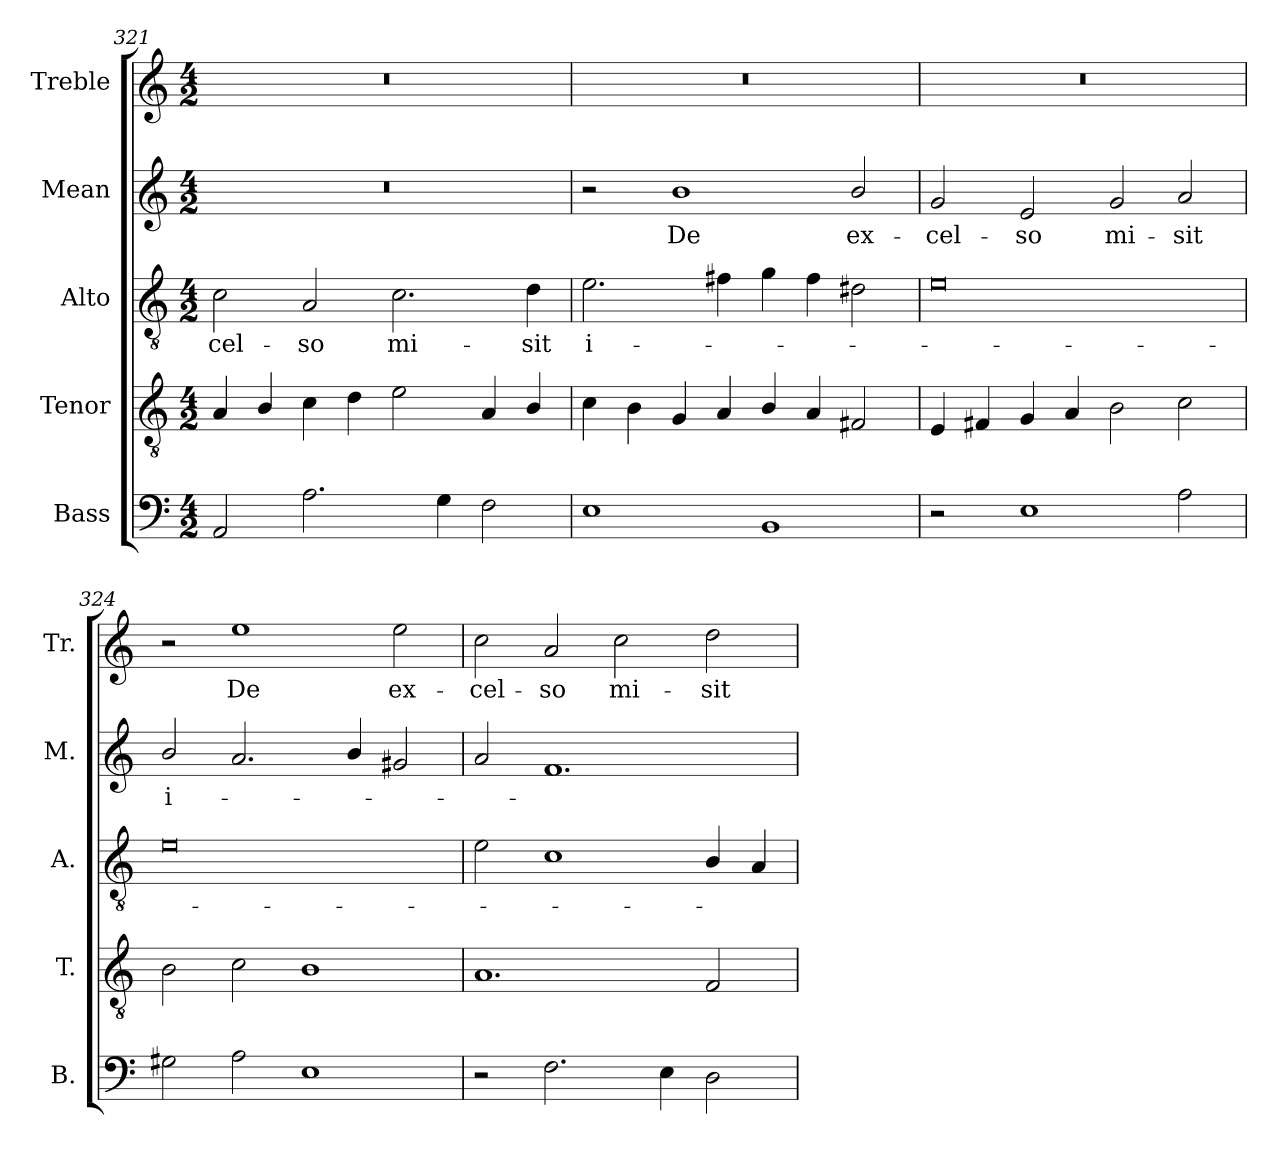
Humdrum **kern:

**kern	**kern	**kern	**text	**kern	**text	**kern	**text
*part5	*part4	*part3	*part3	*part2	*part2	*part1	*part1
*staff5	*staff4	*staff3	*staff3	*staff2	*staff2	*staff1	*staff1
*I"Bass	*I"Tenor	*I"Alto	*	*I"Mean	*	*I"Treble	*
*I'B.	*I'T.	*I'A.	*	*I'M.	*	*I'Tr.	*
*clefF4	*clefGv2	*clefGv2	*	*clefG2	*	*clefG2	*
*	*ITrd7c12	*ITrd7c12	*	*	*	*	*
*k[]	*k[]	*k[]	*	*k[]	*	*k[]	*
*C:	*C:	*C:	*	*C:	*	*C:	*
*M4/2	*M4/2	*M4/2	*	*M4/2	*	*M4/2	*
=321	=321	=321	=321	=321	=321	=321	=321
!	!	!	!LO:LY:b:color=#000000	!LO:N:vis=1	!	!LO:N:vis=1	!
2AAi/	4AAi/	2Ci\	-cel-	0r	.	0r	.
.	4BBi/	.	.	.	.	.	.
!	!	!	!LO:LY:b:color=#000000	!	!	!	!
2.Ai\	4Ci\	2AAi/	-so	.	.	.	.
.	4Di\	.	.	.	.	.	.
!	!	!	!LO:LY:b:color=#000000	!	!	!	!
.	2Ei\	2.Ci\	mi-	.	.	.	.
4Gi\	.	.	.	.	.	.	.
2Fi\	4AAi/	.	.	.	.	.	.
!	!	!	!LO:LY:b:color=#000000	!	!	!	!
.	4BBi/	4Di\	-sit	.	.	.	.
=322	=322	=322	=322	=322	=322	=322	=322
!	!	!	!LO:LY:b:color=#000000	!	!	!LO:N:vis=1	!
1Ei	4Ci\	2.Ei\	i-	2r	.	0r	.
.	4BBi\	.	.	.	.	.	.
!	!	!	!	!	!LO:LY:b:color=#000000	!	!
.	4GGi/	.	.	1bi	De	.	.
.	4AAi/	4F#Xi\	.	.	.	.	.
1BBi	4BBi/	4Gi\	.	.	.	.	.
.	4AAi/	4F#i\	.	.	.	.	.
!	!	!	!	!	!LO:LY:b:color=#000000	!	!
.	2FF#Xi/	2D#Xi\	.	2bi/	ex-	.	.
!!LO:LB:g=z
=323	=323	=323	=323	=323	=323	=323	=323
!	!	!	!	!	!LO:LY:b:color=#000000	!LO:N:vis=1	!
2r	4EEi/	0Ei	.	2gi/	-cel-	0r	.
.	4FF#Xi/	.	.	.	.	.	.
!	!	!	!	!	!LO:LY:b:color=#000000	!	!
1Ei	4GGi/	.	.	2ei/	-so	.	.
.	4AAi/	.	.	.	.	.	.
!	!	!	!	!	!LO:LY:b:color=#000000	!	!
.	2BBi\	.	.	2gi/	mi-	.	.
!	!	!	!	!	!LO:LY:b:color=#000000	!	!
2Ai\	2Ci\	.	.	2ai/	-sit	.	.
=324	=324	=324	=324	=324	=324	=324	=324
!	!	!	!	!	!LO:LY:b:color=#000000	!	!
2G#Xi\	2BBi\	0Ei	.	2bi/	i-	2r	.
!	!	!	!	!	!	!	!LO:LY:b:color=#000000
2Ai\	2Ci\	.	.	2.ai/	.	1eei	De
1Ei	1BBi	.	.	.	.	.	.
.	.	.	.	4bi/	.	.	.
!	!	!	!	!	!	!	!LO:LY:b:color=#000000
.	.	.	.	2g#Xi/	.	2eei\	ex-
=325	=325	=325	=325	=325	=325	=325	=325
!	!	!	!	!	!	!	!LO:LY:b:color=#000000
2r	1.AAi	2Ei\	.	2ai/	.	2cci\	-cel-
!	!	!	!	!	!	!	!LO:LY:b:color=#000000
2.Fi\	.	1Ci	.	1.fi	.	2ai/	-so
!	!	!	!	!	!	!	!LO:LY:b:color=#000000
.	.	.	.	.	.	2cci\	mi-
4Ei\	.	.	.	.	.	.	.
!	!	!	!	!	!	!	!LO:LY:b:color=#000000
2Di\	2FFi/	4BBi/	.	.	.	2ddi\	-sit
.	.	4AAi/	.	.	.	.	.
=	=	=	=	=	=	=	=
*-	*-	*-	*-	*-	*-	*-	*-
